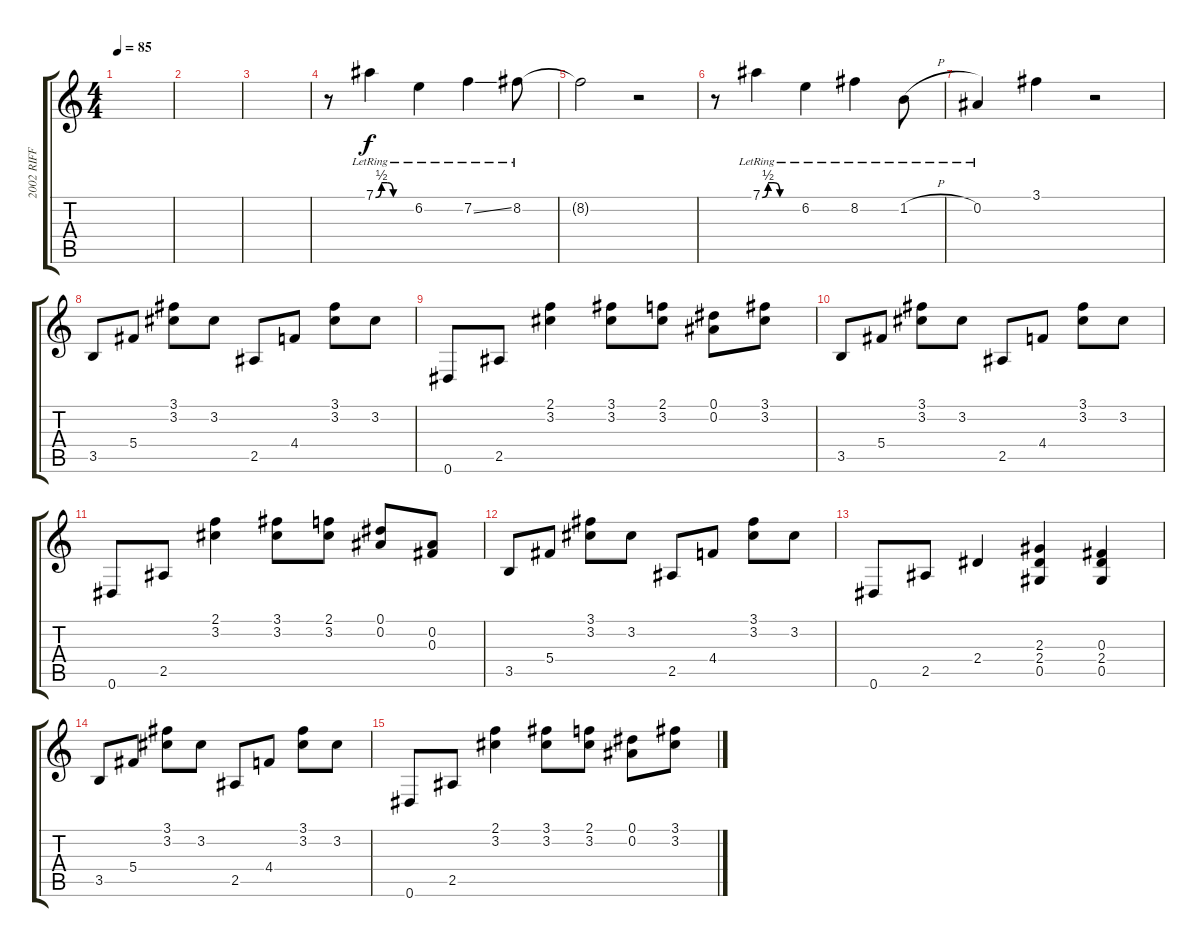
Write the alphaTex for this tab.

\track ("2002 RIFF A" "2002 RIFF ") {instrument overdrivenguitar}
\staff {score tabs}
\tuning (Eb4 Bb3 Gb3 Db3 Ab2 Eb2) {hide}
\ts (4 4)
\tempo 85
\clef g2
\ks c
|
|
|
r.8 7.1{be (custom 0 0 10 2 20 2 30 0 60 0) lr}.4 6.2{lr}.4 7.2{ss lr}.4 8.2{lr}.8 |
8.2{t}.2 r.2 |
r.8 7.1{be (custom 0 0 10 2 20 2 30 0 60 0) lr}.4 6.2{lr}.4 8.2{lr}.4 1.2{h lr}.8 |
0.2{lr}.4 3.1.4 r.2 |
3.5.8{dy f} 5.4.8 (3.1 3.2).8 3.2.8 2.5.8 4.4.8 (3.1 3.2).8 3.2.8 |
0.6.8 2.5.8 (2.1 3.2).4 (3.1 3.2).8 (2.1 3.2).8 (0.1 0.2).8 (3.1 3.2).8 |
3.5.8 5.4.8 (3.1 3.2).8 3.2.8 2.5.8 4.4.8 (3.1 3.2).8 3.2.8 |
0.6.8 2.5.8 (2.1 3.2).4 (3.1 3.2).8 (2.1 3.2).8 (0.1 0.2).8 (0.2 0.3).8 |
3.5.8 5.4.8 (3.1 3.2).8 3.2.8 2.5.8 4.4.8 (3.1 3.2).8 3.2.8 |
0.6.8 2.5.8 2.4.4 (2.3 2.4 0.5).4 (0.3 2.4 0.5).4 |
3.5.8 5.4.8 (3.1 3.2).8 3.2.8 2.5.8 4.4.8 (3.1 3.2).8 3.2.8 |
0.6.8 2.5.8 (2.1 3.2).4 (3.1 3.2).8 (2.1 3.2).8 (0.1 0.2).8 (3.1 3.2).8
